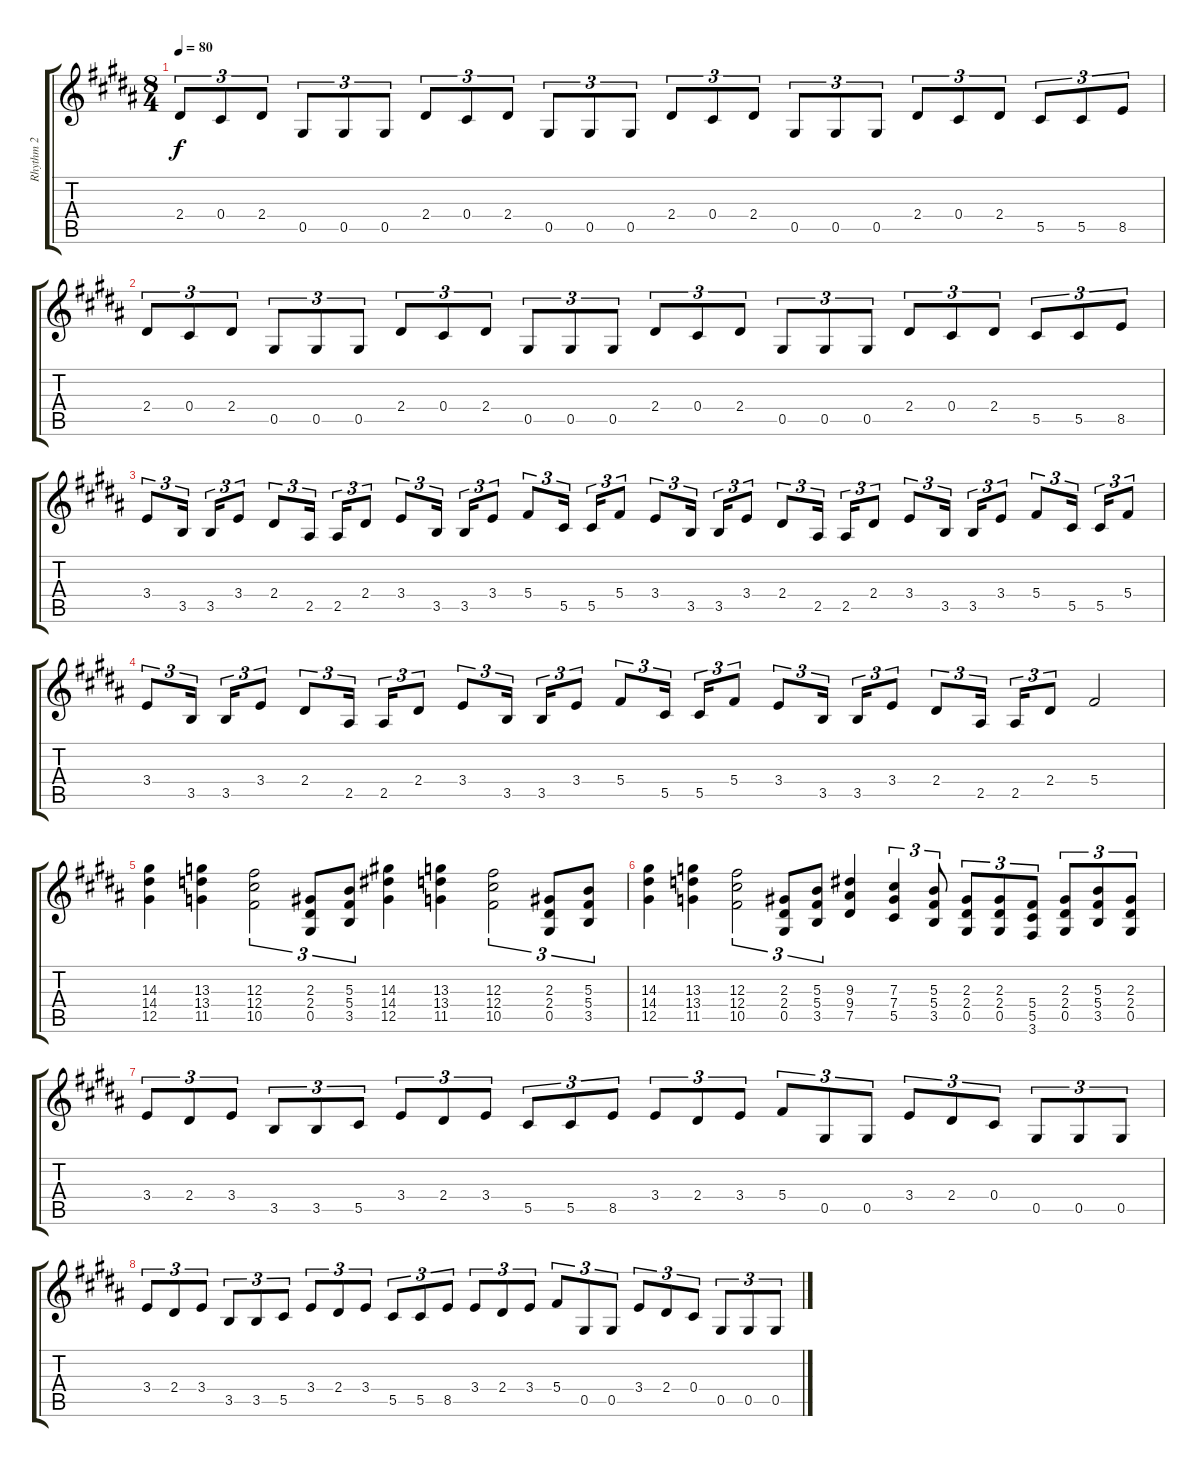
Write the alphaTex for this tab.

\track ("Rhythm 2" "Rhythm 2") {instrument distortionguitar}
\staff {score tabs}
\tuning (Eb4 Bb3 Gb3 Db3 Ab2 Eb2) {hide}
\ts (8 4)
\tempo 80
\clef g2
\ks g#minor
2.4.8{tu (3 2) dy f} 0.4.8{tu (3 2)} 2.4.8{tu (3 2)} 0.5.8{tu (3 2)} 0.5.8{tu (3 2)} 0.5.8{tu (3 2)} 2.4.8{tu (3 2)} 0.4.8{tu (3 2)} 2.4.8{tu (3 2)} 0.5.8{tu (3 2)} 0.5.8{tu (3 2)} 0.5.8{tu (3 2)} 2.4.8{tu (3 2)} 0.4.8{tu (3 2)} 2.4.8{tu (3 2)} 0.5.8{tu (3 2)} 0.5.8{tu (3 2)} 0.5.8{tu (3 2)} 2.4.8{tu (3 2)} 0.4.8{tu (3 2)} 2.4.8{tu (3 2)} 5.5.8{tu (3 2)} 5.5.8{tu (3 2)} 8.5.8{tu (3 2)} |
2.4.8{tu (3 2)} 0.4.8{tu (3 2)} 2.4.8{tu (3 2)} 0.5.8{tu (3 2)} 0.5.8{tu (3 2)} 0.5.8{tu (3 2)} 2.4.8{tu (3 2)} 0.4.8{tu (3 2)} 2.4.8{tu (3 2)} 0.5.8{tu (3 2)} 0.5.8{tu (3 2)} 0.5.8{tu (3 2)} 2.4.8{tu (3 2)} 0.4.8{tu (3 2)} 2.4.8{tu (3 2)} 0.5.8{tu (3 2)} 0.5.8{tu (3 2)} 0.5.8{tu (3 2)} 2.4.8{tu (3 2)} 0.4.8{tu (3 2)} 2.4.8{tu (3 2)} 5.5.8{tu (3 2)} 5.5.8{tu (3 2)} 8.5.8{tu (3 2)} |
3.4.8{tu (3 2)} 3.5.16{tu (3 2)} 3.5.16{tu (3 2)} 3.4.8{tu (3 2)} 2.4.8{tu (3 2)} 2.5.16{tu (3 2)} 2.5.16{tu (3 2)} 2.4.8{tu (3 2)} 3.4.8{tu (3 2)} 3.5.16{tu (3 2)} 3.5.16{tu (3 2)} 3.4.8{tu (3 2)} 5.4.8{tu (3 2)} 5.5.16{tu (3 2)} 5.5.16{tu (3 2)} 5.4.8{tu (3 2)} 3.4.8{tu (3 2)} 3.5.16{tu (3 2)} 3.5.16{tu (3 2)} 3.4.8{tu (3 2)} 2.4.8{tu (3 2)} 2.5.16{tu (3 2)} 2.5.16{tu (3 2)} 2.4.8{tu (3 2)} 3.4.8{tu (3 2)} 3.5.16{tu (3 2)} 3.5.16{tu (3 2)} 3.4.8{tu (3 2)} 5.4.8{tu (3 2)} 5.5.16{tu (3 2)} 5.5.16{tu (3 2)} 5.4.8{tu (3 2)} |
3.4.8{tu (3 2)} 3.5.16{tu (3 2)} 3.5.16{tu (3 2)} 3.4.8{tu (3 2)} 2.4.8{tu (3 2)} 2.5.16{tu (3 2)} 2.5.16{tu (3 2)} 2.4.8{tu (3 2)} 3.4.8{tu (3 2)} 3.5.16{tu (3 2)} 3.5.16{tu (3 2)} 3.4.8{tu (3 2)} 5.4.8{tu (3 2)} 5.5.16{tu (3 2)} 5.5.16{tu (3 2)} 5.4.8{tu (3 2)} 3.4.8{tu (3 2)} 3.5.16{tu (3 2)} 3.5.16{tu (3 2)} 3.4.8{tu (3 2)} 2.4.8{tu (3 2)} 2.5.16{tu (3 2)} 2.5.16{tu (3 2)} 2.4.8{tu (3 2)} 5.4.2 |
(14.3 14.4 12.5).4 (13.3 13.4 11.5).4 (12.3 12.4 10.5).2{tu (3 2)} (2.3 2.4 0.5).8{tu (3 2)} (5.3 5.4 3.5).8{tu (3 2)} (14.3 14.4 12.5).4 (13.3 13.4 11.5).4 (12.3 12.4 10.5).2{tu (3 2)} (2.3 2.4 0.5).8{tu (3 2)} (5.3 5.4 3.5).8{tu (3 2)} |
(14.3 14.4 12.5).4 (13.3 13.4 11.5).4 (12.3 12.4 10.5).2{tu (3 2)} (2.3 2.4 0.5).8{tu (3 2)} (5.3 5.4 3.5).8{tu (3 2)} (9.3 9.4 7.5).4 (7.3 7.4 5.5).4{tu (3 2)} (5.3 5.4 3.5).8{tu (3 2)} (2.3 2.4 0.5).8{tu (3 2)} (2.3 2.4 0.5).8{tu (3 2)} (5.4 5.5 3.6).8{tu (3 2)} (2.3 2.4 0.5).8{tu (3 2)} (5.3 5.4 3.5).8{tu (3 2)} (2.3 2.4 0.5).8{tu (3 2)} |
3.4.8{tu (3 2)} 2.4.8{tu (3 2)} 3.4.8{tu (3 2)} 3.5.8{tu (3 2)} 3.5.8{tu (3 2)} 5.5.8{tu (3 2)} 3.4.8{tu (3 2)} 2.4.8{tu (3 2)} 3.4.8{tu (3 2)} 5.5.8{tu (3 2)} 5.5.8{tu (3 2)} 8.5.8{tu (3 2)} 3.4.8{tu (3 2)} 2.4.8{tu (3 2)} 3.4.8{tu (3 2)} 5.4.8{tu (3 2)} 0.5.8{tu (3 2)} 0.5.8{tu (3 2)} 3.4.8{tu (3 2)} 2.4.8{tu (3 2)} 0.4.8{tu (3 2)} 0.5.8{tu (3 2)} 0.5.8{tu (3 2)} 0.5.8{tu (3 2)} |
3.4.8{tu (3 2)} 2.4.8{tu (3 2)} 3.4.8{tu (3 2)} 3.5.8{tu (3 2)} 3.5.8{tu (3 2)} 5.5.8{tu (3 2)} 3.4.8{tu (3 2)} 2.4.8{tu (3 2)} 3.4.8{tu (3 2)} 5.5.8{tu (3 2)} 5.5.8{tu (3 2)} 8.5.8{tu (3 2)} 3.4.8{tu (3 2)} 2.4.8{tu (3 2)} 3.4.8{tu (3 2)} 5.4.8{tu (3 2)} 0.5.8{tu (3 2)} 0.5.8{tu (3 2)} 3.4.8{tu (3 2)} 2.4.8{tu (3 2)} 0.4.8{tu (3 2)} 0.5.8{tu (3 2)} 0.5.8{tu (3 2)} 0.5.8{tu (3 2)}
